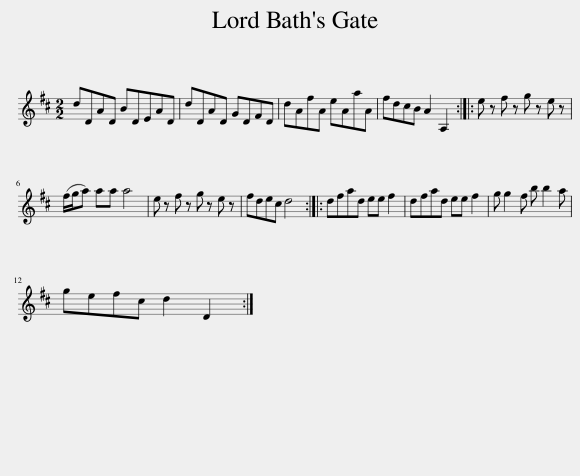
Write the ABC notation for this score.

X:1
L:1/8
M:2/2
I:linebreak $
K:D
V:1 treble
V:1
 dDAD BDEAD | dDAD GDFD | dAfA eAaA | fdcB A2 A,2 :: e z f z g z e z |$ %5
 (f/g/a) aa a4 | e z f z g z e z | fdec d4 :: dfad ee f2 | dfad ee f2 | %10
 g g2 f b b2 a |$ gefc d2 D2 :| %12
